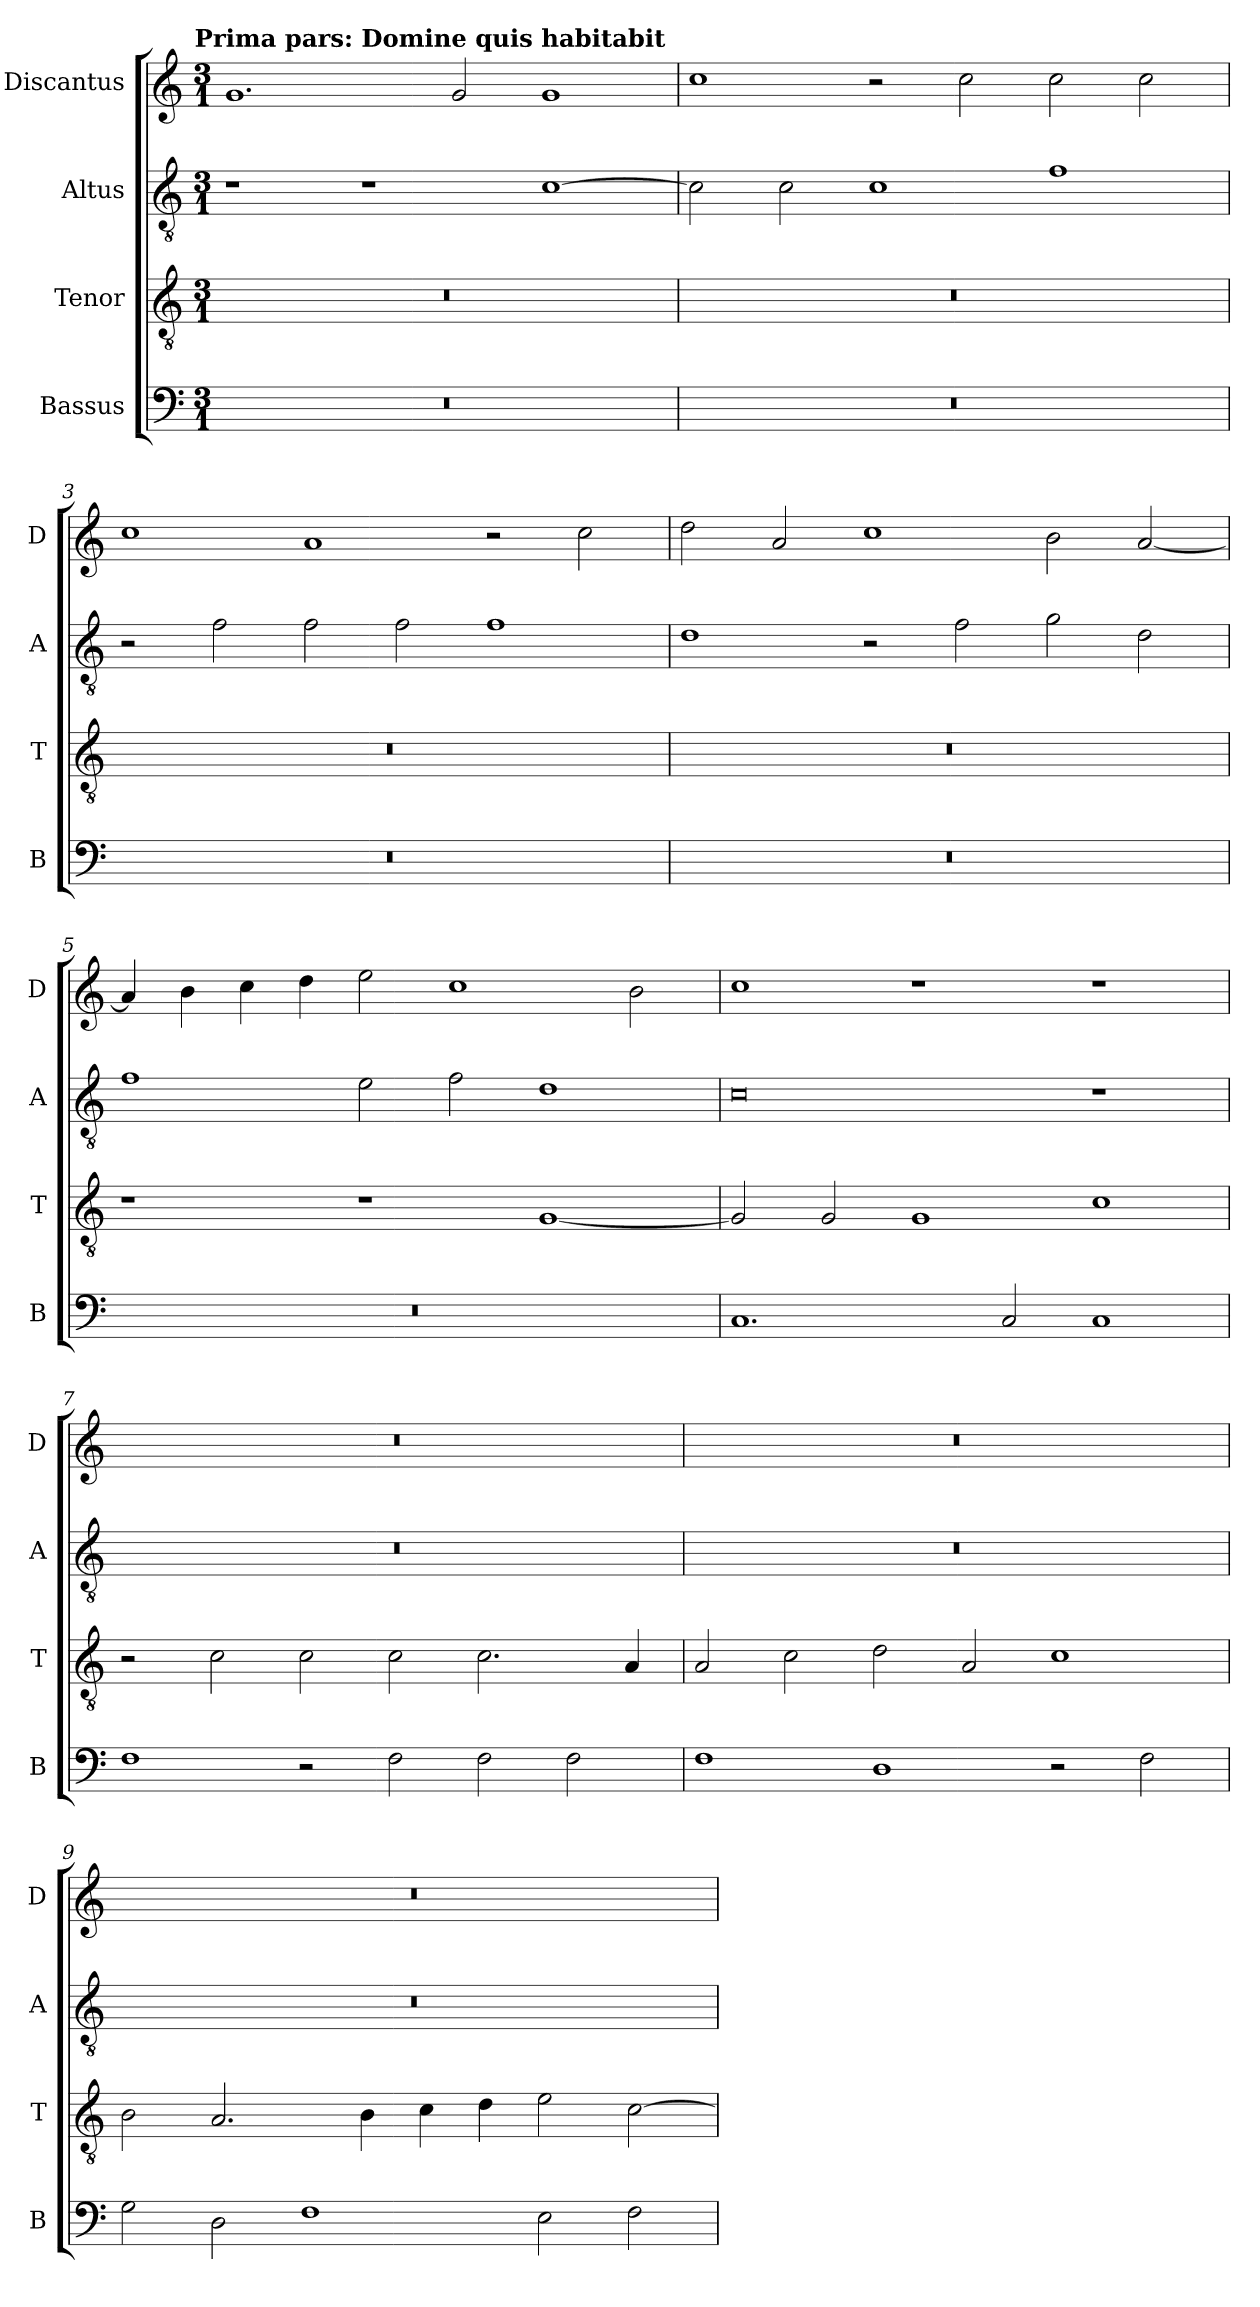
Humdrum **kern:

**kern	**kern	**kern	**kern
*part4	*part3	*part2	*part1
*staff4	*staff3	*staff2	*staff1
*I"Bassus	*I"Tenor	*I"Altus	*I"Discantus
*I'B	*I'T	*I'A	*I'D
*clefF4	*clefGv2	*clefGv2	*clefG2
*k[]	*k[]	*k[]	*k[]
!!LO:TX:omd:t=Prima pars&colon; Domine quis habitabit
*M3/1	*M3/1	*M3/1	*M3/1
=1	=1	=1	=1
0.r	0.r	1r	1.g
.	.	1r	.
.	.	.	2g/
.	.	[1c	1g
=2	=2	=2	=2
0.r	0.r	2c\]	1cc
.	.	2c\	.
.	.	1c	2r
.	.	.	2cc\
.	.	1f	2cc\
.	.	.	2cc\
=3	=3	=3	=3
0.r	0.r	2r	1cc
.	.	2f\	.
.	.	2f\	1a
.	.	2f\	.
.	.	1f	2r
.	.	.	2cc\
=4	=4	=4	=4
0.r	0.r	1d	2dd\
.	.	.	2a/
.	.	2r	1cc
.	.	2f\	.
.	.	2g\	2b\
.	.	2d\	[2a/
=5	=5	=5	=5
0.r	1r	1f	4a/]
.	.	.	4b\
.	.	.	4cc\
.	.	.	4dd\
.	1r	2e\	2ee\
.	.	2f\	1cc
.	[1G	1d	.
.	.	.	2b\
=6	=6	=6	=6
1.C	2G/]	0c	1cc
.	2G/	.	.
.	1G	.	1r
2C/	.	.	.
1C	1c	1r	1r
=7	=7	=7	=7
1F	2r	0.r	0.r
.	2c\	.	.
2r	2c\	.	.
2F\	2c\	.	.
2F\	2.c\	.	.
2F\	.	.	.
.	4A/	.	.
=8	=8	=8	=8
1F	2A/	0.r	0.r
.	2c\	.	.
1D	2d\	.	.
.	2A/	.	.
2r	1c	.	.
2F\	.	.	.
=9	=9	=9	=9
2G\	2B\	0.r	0.r
2D\	2.A/	.	.
1F	.	.	.
.	4B\	.	.
.	4c\	.	.
.	4d\	.	.
2E\	2e\	.	.
2F\	[2c\	.	.
=	=	=	=
*-	*-	*-	*-
